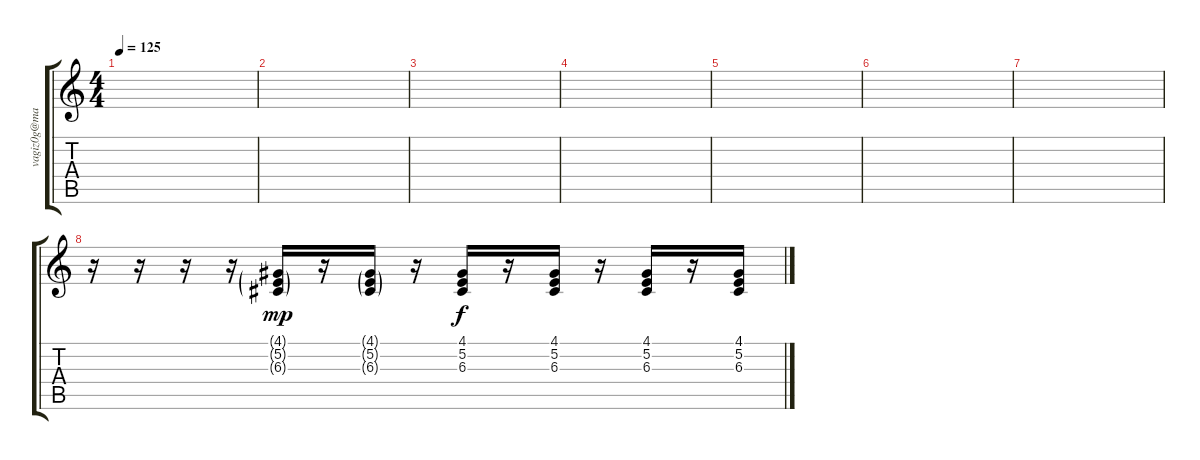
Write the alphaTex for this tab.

\track ("" "vagiz0g@ma") {instrument lead2sawtooth}
\staff {score tabs}
\tuning (E4 B3 G3 D3 A2 E2) {hide}
\ts (4 4)
\tempo 125
\clef g2
\ks c
|
|
|
|
|
|
|
r.16 r.16 r.16 r.16 (4.1{g} 5.2{g} 6.3{g}).16{dy mp} r.16 (4.1{g} 5.2{g} 6.3{g}).16 r.16 (4.1 5.2 6.3).16{dy f} r.16 (4.1 5.2 6.3).16 r.16 (4.1 5.2 6.3).16 r.16 (4.1 5.2 6.3).16
